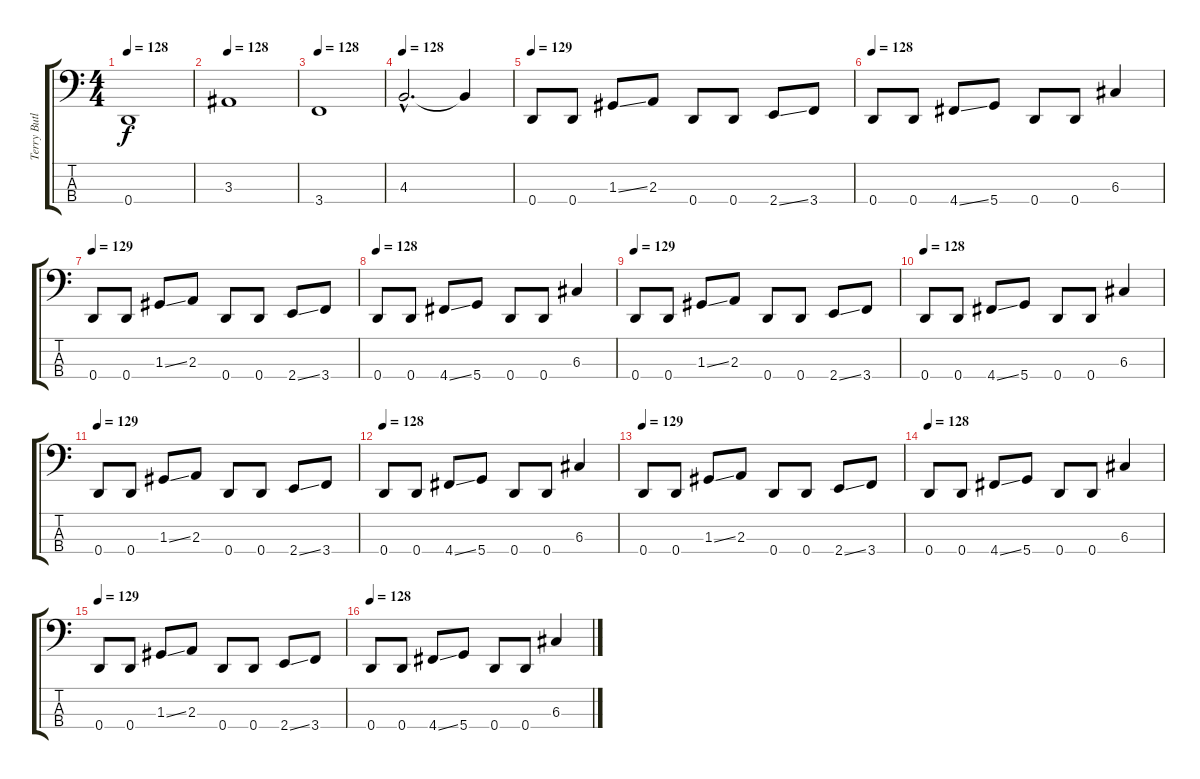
\track ("Terry Butler (Bass)" "Terry Butl") {instrument electricbasspick}
\staff {score tabs}
\tuning (F2 C2 G1 D1) {hide}
\ts (4 4)
\tempo 128
\clef f4
\ks c
0.4.1{dy f} |
\tempo 128
3.3.1 |
\tempo 128
3.4.1 |
\tempo 128
4.3{hac}.2{d} 4.3{t}.4 |
\tempo 129
0.4.8 0.4.8 1.3{ss}.8 2.3.8 0.4.8 0.4.8 2.4{ss}.8 3.4.8 |
\tempo 128
0.4.8 0.4.8 4.4{ss}.8 5.4.8 0.4.8 0.4.8 6.3.4 |
\tempo 129
0.4.8 0.4.8 1.3{ss}.8 2.3.8 0.4.8 0.4.8 2.4{ss}.8 3.4.8 |
\tempo 128
0.4.8 0.4.8 4.4{ss}.8 5.4.8 0.4.8 0.4.8 6.3.4 |
\tempo 129
0.4.8 0.4.8 1.3{ss}.8 2.3.8 0.4.8 0.4.8 2.4{ss}.8 3.4.8 |
\tempo 128
0.4.8 0.4.8 4.4{ss}.8 5.4.8 0.4.8 0.4.8 6.3.4 |
\tempo 129
0.4.8 0.4.8 1.3{ss}.8 2.3.8 0.4.8 0.4.8 2.4{ss}.8 3.4.8 |
\tempo 128
0.4.8 0.4.8 4.4{ss}.8 5.4.8 0.4.8 0.4.8 6.3.4 |
\tempo 129
0.4.8 0.4.8 1.3{ss}.8 2.3.8 0.4.8 0.4.8 2.4{ss}.8 3.4.8 |
\tempo 128
0.4.8 0.4.8 4.4{ss}.8 5.4.8 0.4.8 0.4.8 6.3.4 |
\tempo 129
0.4.8 0.4.8 1.3{ss}.8 2.3.8 0.4.8 0.4.8 2.4{ss}.8 3.4.8 |
\tempo 128
0.4.8 0.4.8 4.4{ss}.8 5.4.8 0.4.8 0.4.8 6.3.4
